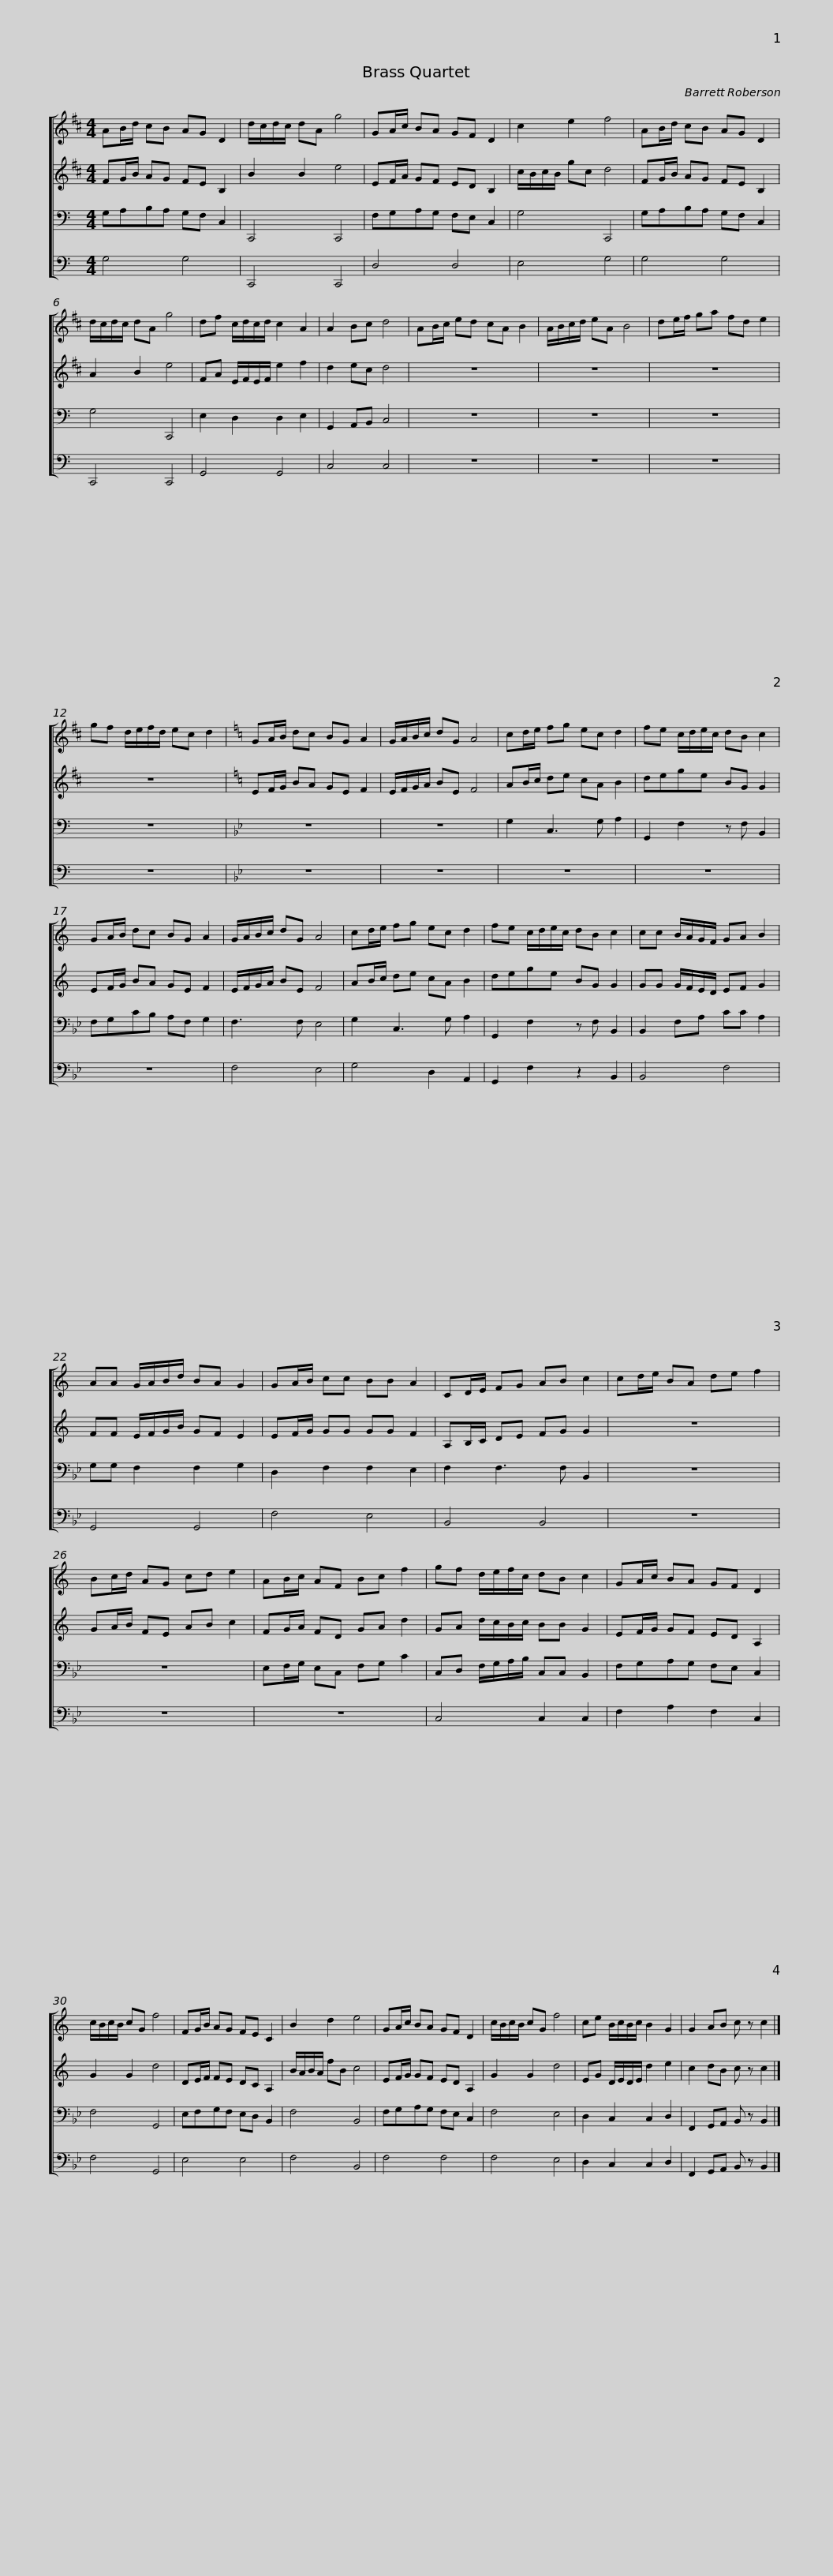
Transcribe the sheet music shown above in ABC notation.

X:1
%%score [ 1 2 3 4 ]
L:1/8
M:4/4
I:linebreak $
K:C
V:1 treble transpose=-2
V:2 treble transpose=-2
V:3 bass
V:4 bass
V:1
[K:D] AB/d/ cB AG D2 | d/c/d/c/ dA g4 | GA/c/ BA GF D2 | c2 e2 f4 |$ AB/d/ cB AG D2 | %5
 d/c/d/c/ dA g4 | df c/d/c/d/ c2 A2 | A2 Bc d4 | AB/c/ ed cA B2 | A/B/c/d/ eA B4 |$ %10
 de/f/ ga fd e2 | gf d/e/f/d/ ec d2 |[K:C] GA/B/ dc BG A2 | G/A/B/c/ dG A4 | cd/e/ fg ec d2 |$ %15
 fe c/d/e/c/ dB c2 | GA/B/ dc BG A2 | G/A/B/c/ dG A4 | cd/e/ fg ec d2 | fe c/d/e/c/ dB c2 |$ %20
 cc B/A/G/F/ GA B2 | AA G/A/B/d/ BA G2 | GA/B/ cc BB A2 | CD/E/ FG AB c2 | cd/e/ BA de f2 |$ %25
 Bc/d/ AG cd e2 | AB/c/ AF Bc f2 | gf d/e/f/c/ dB c2 | GA/c/ BA GF D2 | c/B/c/B/ cG f4 |$ %30
 FG/B/ AG FE C2 | B2 d2 e4 | GA/c/ BA GF D2 | c/B/c/B/ cG f4 | ce B/c/B/c/ B2 G2 |$ %35
 G2 AB c z c2 |] %36
V:2
[K:D] FG/B/ AG FE B,2 | B2 B2 e4 | EF/A/ GF ED B,2 | c/B/c/B/ gc d4 |$ FG/B/ AG FE B,2 | %5
 A2 B2 e4 | FA E/F/E/F/ e2 f2 | d2 ec d4 | z8 | z8 |$ %10
 z8 | z8 |[K:C] EF/G/ BA GE F2 | E/F/G/A/ BE F4 | AB/c/ de cA B2 |$ %15
 dege BG G2 | EF/G/ BA GE F2 | E/F/G/A/ BE F4 | AB/c/ de cA B2 | dege BG G2 |$ %20
 GG G/F/E/D/ EF G2 | FF E/F/G/B/ GF E2 | EF/G/ GG GG F2 | A,B,/C/ DE FG G2 | z8 |$ %25
 GA/B/ FE AB c2 | FG/A/ FD GA d2 | GA d/c/B/c/ BB G2 | EF/G/ GF ED A,2 | G2 G2 d4 |$ %30
 DE/F/ FE DC A,2 | B/A/B/A/ fB c4 | EF/G/ GF ED A,2 | G2 G2 d4 | EG D/E/D/E/ d2 e2 |$ %35
 c2 dB c z c2 |] %36
V:3
 G,A,B,A, G,F, C,2 | C,,4 C,,4 | F,G,A,G, F,E, C,2 | G,4 C,,4 |$ G,A,B,A, G,F, C,2 | %5
 G,4 C,,4 | E,2 D,2 D,2 E,2 | G,,2 A,,B,, C,4 | z8 | z8 |$ %10
 z8 | z8 |[K:Bb] z8 | z8 | G,2 C,3 G, A,2 |$ %15
 G,,2 F,2 z F, B,,2 | F,G,CB, A,F, G,2 | F,3 F, E,4 | G,2 C,3 G, A,2 | G,,2 F,2 z F, B,,2 |$ %20
 B,,2 F,A, CC A,2 | G,G, F,2 F,2 G,2 | D,2 F,2 F,2 E,2 | F,2 F,3 F, B,,2 | z8 |$ %25
 z8 | E,F,/G,/ E,C, F,G, C2 | C,D, F,/G,/A,/B,/ C,C, B,,2 | F,G,A,G, F,E, C,2 | F,4 G,,4 |$ %30
 E,F,G,F, E,D, B,,2 | F,4 B,,4 | F,G,A,G, F,E, C,2 | F,4 E,4 | D,2 C,2 C,2 D,2 |$ %35
 F,,2 G,,A,, B,, z B,,2 |] %36
V:4
 G,4 G,4 | C,,4 C,,4 | D,4 D,4 | E,4 G,4 |$ G,4 G,4 | %5
 C,,4 C,,4 | G,,4 G,,4 | C,4 C,4 | z8 | z8 |$ %10
 z8 | z8 |[K:Bb] z8 | z8 | z8 |$ %15
 z8 | z8 | F,4 E,4 | G,4 D,2 A,,2 | G,,2 F,2 z2 B,,2 |$ %20
 B,,4 F,4 | G,,4 G,,4 | F,4 E,4 | B,,4 B,,4 | z8 |$ %25
 z8 | z8 | C,4 C,2 C,2 | F,2 A,2 F,2 C,2 | F,4 G,,4 |$ %30
 E,4 E,4 | F,4 B,,4 | F,4 F,4 | F,4 E,4 | D,2 C,2 C,2 D,2 |$ %35
 F,,2 G,,A,, B,, z B,,2 |] %36
